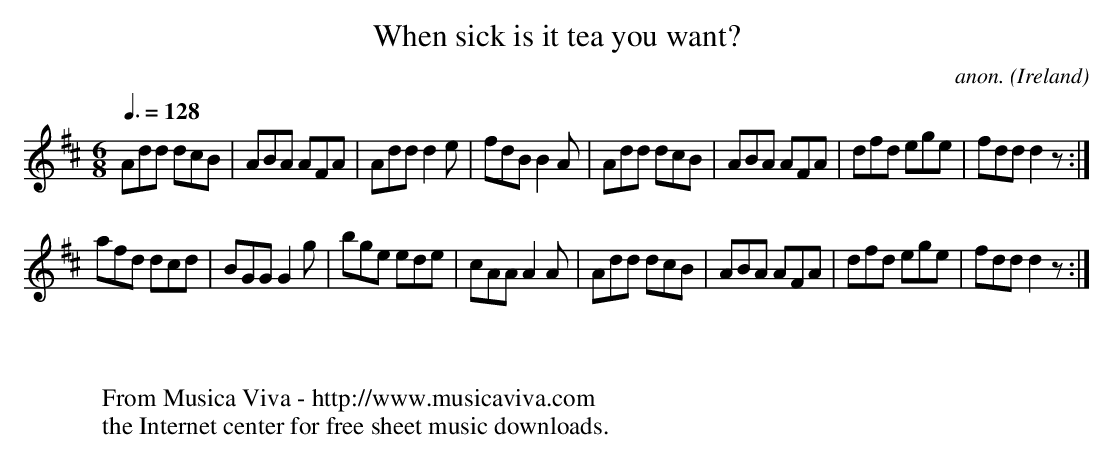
X:1
T:When sick is it tea you want?
C:anon.
O:Ireland
M:6/8
L:1/8
Q:3/8=128
K:D
Add dcB|ABA AFA|Add d2e|fdB B2A|Add dcB|ABA AFA|dfd ege|fdd d2 z :|
afd dcd|BGG G2g|bge ede|cAA A2A|Add dcB|ABA AFA|dfd ege|fdd d2 z :|
W:
W:
W: From Musica Viva - http://www.musicaviva.com
W: the Internet center for free sheet music downloads.
